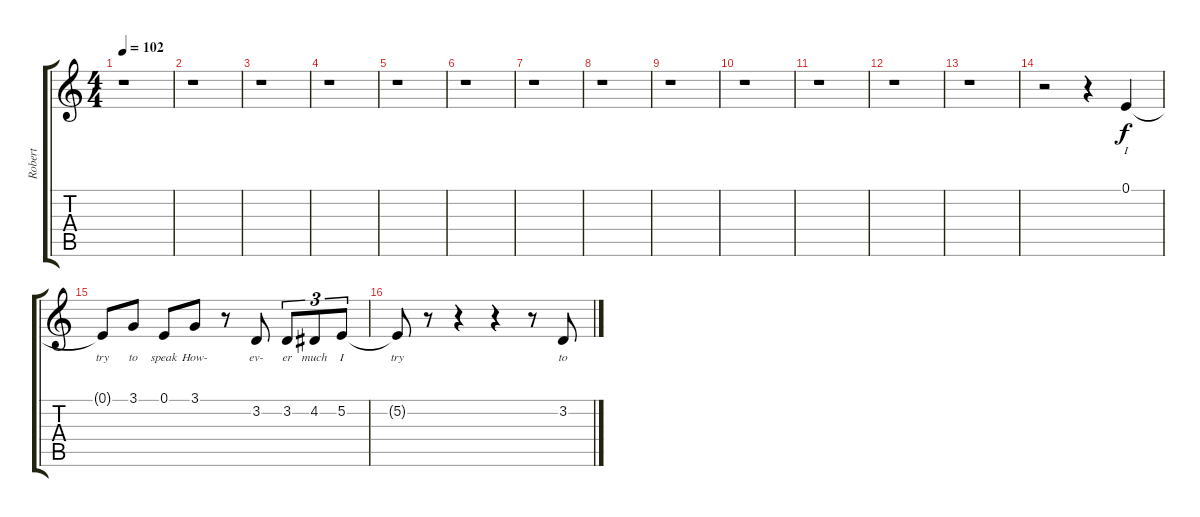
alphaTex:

\track ("Robert" "Robert") {instrument sopranosax}
\staff {score tabs}
\tuning (E4 B3 G3 D3 A2 E2) {hide}
\ts (4 4)
\tempo 102
\clef g2
\ks c
r.1{dy f} |
r.1 |
r.1 |
r.1 |
r.1 |
r.1 |
r.1 |
r.1 |
r.1 |
r.1 |
r.1 |
r.1 |
r.1 |
r.2 r.4 0.1.4{lyrics (0 "I") lyrics (1 "") lyrics (2 "") lyrics (3 "") lyrics (4 "")} |
0.1{t}.8{lyrics (0 "try") lyrics (1 "") lyrics (2 "") lyrics (3 "") lyrics (4 "")} 3.1.8{lyrics (0 "to") lyrics (1 "") lyrics (2 "") lyrics (3 "") lyrics (4 "")} 0.1.8{lyrics (0 "speak") lyrics (1 "") lyrics (2 "") lyrics (3 "") lyrics (4 "")} 3.1.8{lyrics (0 "How-") lyrics (1 "") lyrics (2 "") lyrics (3 "") lyrics (4 "")} r.8 3.2.8{lyrics (0 "ev-") lyrics (1 "") lyrics (2 "") lyrics (3 "") lyrics (4 "")} 3.2.8{tu (3 2) lyrics (0 "er") lyrics (1 "") lyrics (2 "") lyrics (3 "") lyrics (4 "")} 4.2.8{tu (3 2) lyrics (0 "much") lyrics (1 "") lyrics (2 "") lyrics (3 "") lyrics (4 "")} 5.2.8{tu (3 2) lyrics (0 "I") lyrics (1 "") lyrics (2 "") lyrics (3 "") lyrics (4 "")} |
5.2{t}.8{lyrics (0 "try") lyrics (1 "") lyrics (2 "") lyrics (3 "") lyrics (4 "")} r.8 r.4 r.4 r.8 3.2.8{lyrics (0 "to") lyrics (1 "") lyrics (2 "") lyrics (3 "") lyrics (4 "")}
